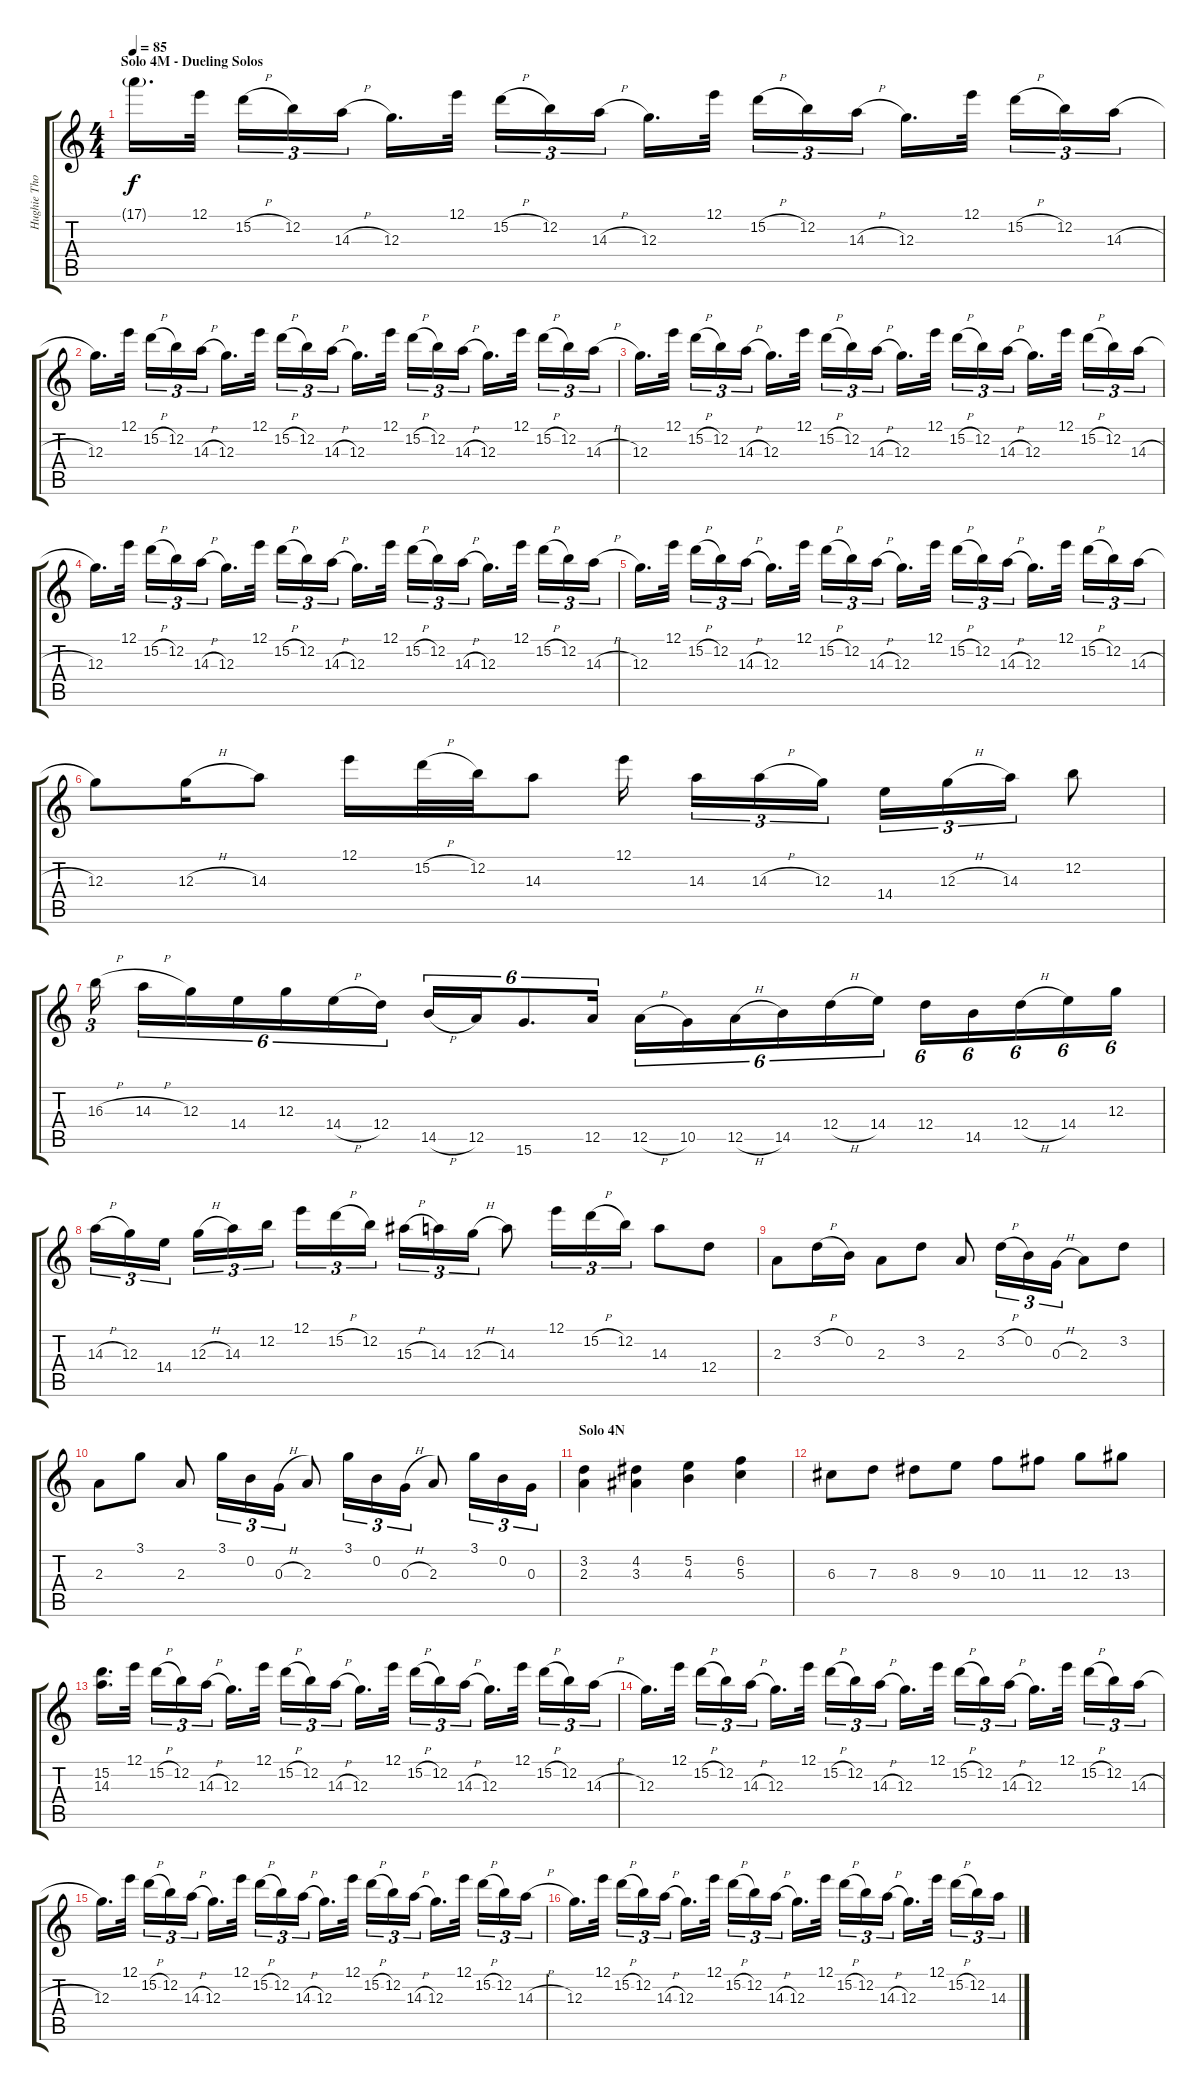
\track ("Hughie Thomasson Solo" "Hughie Tho") {instrument overdrivenguitar}
\staff {score tabs}
\tuning (E4 B3 G3 D3 A2 E2) {hide}
\ts (4 4)
\section ("" "Solo 4M - Dueling Solos")
\tempo 85
\clef g2
\ks c
17.1{g}.16{d dy f} 12.1.32 15.2{h}.16{tu (3 2)} 12.2.16{tu (3 2)} 14.3{h}.16{tu (3 2)} 12.3.16{d} 12.1.32 15.2{h}.16{tu (3 2)} 12.2.16{tu (3 2)} 14.3{h}.16{tu (3 2)} 12.3.16{d} 12.1.32 15.2{h}.16{tu (3 2)} 12.2.16{tu (3 2)} 14.3{h}.16{tu (3 2)} 12.3.16{d} 12.1.32 15.2{h}.16{tu (3 2)} 12.2.16{tu (3 2)} 14.3{h}.16{tu (3 2)} |
12.3.16{d} 12.1.32 15.2{h}.16{tu (3 2)} 12.2.16{tu (3 2)} 14.3{h}.16{tu (3 2)} 12.3.16{d} 12.1.32 15.2{h}.16{tu (3 2)} 12.2.16{tu (3 2)} 14.3{h}.16{tu (3 2)} 12.3.16{d} 12.1.32 15.2{h}.16{tu (3 2)} 12.2.16{tu (3 2)} 14.3{h}.16{tu (3 2)} 12.3.16{d} 12.1.32 15.2{h}.16{tu (3 2)} 12.2.16{tu (3 2)} 14.3{h}.16{tu (3 2)} |
12.3.16{d} 12.1.32 15.2{h}.16{tu (3 2)} 12.2.16{tu (3 2)} 14.3{h}.16{tu (3 2)} 12.3.16{d} 12.1.32 15.2{h}.16{tu (3 2)} 12.2.16{tu (3 2)} 14.3{h}.16{tu (3 2)} 12.3.16{d} 12.1.32 15.2{h}.16{tu (3 2)} 12.2.16{tu (3 2)} 14.3{h}.16{tu (3 2)} 12.3.16{d} 12.1.32 15.2{h}.16{tu (3 2)} 12.2.16{tu (3 2)} 14.3{h}.16{tu (3 2)} |
12.3.16{d} 12.1.32 15.2{h}.16{tu (3 2)} 12.2.16{tu (3 2)} 14.3{h}.16{tu (3 2)} 12.3.16{d} 12.1.32 15.2{h}.16{tu (3 2)} 12.2.16{tu (3 2)} 14.3{h}.16{tu (3 2)} 12.3.16{d} 12.1.32 15.2{h}.16{tu (3 2)} 12.2.16{tu (3 2)} 14.3{h}.16{tu (3 2)} 12.3.16{d} 12.1.32 15.2{h}.16{tu (3 2)} 12.2.16{tu (3 2)} 14.3{h}.16{tu (3 2)} |
12.3.16{d} 12.1.32 15.2{h}.16{tu (3 2)} 12.2.16{tu (3 2)} 14.3{h}.16{tu (3 2)} 12.3.16{d} 12.1.32 15.2{h}.16{tu (3 2)} 12.2.16{tu (3 2)} 14.3{h}.16{tu (3 2)} 12.3.16{d} 12.1.32 15.2{h}.16{tu (3 2)} 12.2.16{tu (3 2)} 14.3{h}.16{tu (3 2)} 12.3.16{d} 12.1.32 15.2{h}.16{tu (3 2)} 12.2.16{tu (3 2)} 14.3{h}.16{tu (3 2)} |
12.3.8 12.3{h}.16 14.3.8 12.1.16 15.2{h}.32 12.2.32 14.3.8 12.1.16 14.3.16{tu (3 2)} 14.3{h}.16{tu (3 2)} 12.3.16{tu (3 2)} 14.4.16{tu (3 2)} 12.3{h}.16{tu (3 2)} 14.3.16{tu (3 2)} 12.2.8 |
16.3{h}.16{tu (3 2)} 14.3{h}.16{tu (6 4)} 12.3.16{tu (6 4)} 14.4.16{tu (6 4)} 12.3.16{tu (6 4)} 14.4{h}.16{tu (6 4)} 12.4.16{tu (6 4)} 14.5{h}.16{tu (6 4)} 12.5.16{tu (6 4)} 15.6.8{d tu (6 4)} 12.5.16{tu (6 4)} 12.5{h}.16{tu (6 4)} 10.5.16{tu (6 4)} 12.5{h}.16{tu (6 4)} 14.5.16{tu (6 4)} 12.4{h}.16{tu (6 4)} 14.4.16{tu (6 4)} 12.4.16{tu (6 4)} 14.5.16{tu (6 4)} 12.4{h}.16{tu (6 4)} 14.4.16{tu (6 4)} 12.3.16{tu (6 4)} |
14.3{h}.16{tu (3 2)} 12.3.16{tu (3 2)} 14.4.16{tu (3 2)} 12.3{h}.16{tu (3 2)} 14.3.16{tu (3 2)} 12.2.16{tu (3 2)} 12.1.16{tu (3 2)} 15.2{h}.16{tu (3 2)} 12.2.16{tu (3 2)} 15.3{h}.16{tu (3 2)} 14.3.16{tu (3 2)} 12.3{h}.16{tu (3 2)} 14.3.8 12.1.16{tu (3 2)} 15.2{h}.16{tu (3 2)} 12.2.16{tu (3 2)} 14.3.8 12.4.8 |
2.3.8 3.2{h}.16 0.2.16 2.3.8 3.2.8 2.3.8 3.2{h}.16{tu (3 2)} 0.2.16{tu (3 2)} 0.3{h}.16{tu (3 2)} 2.3.8 3.2.8 |
2.3.8 3.1.8 2.3.8 3.1.16{tu (3 2)} 0.2.16{tu (3 2)} 0.3{h}.16{tu (3 2)} 2.3.8 3.1.16{tu (3 2)} 0.2.16{tu (3 2)} 0.3{h}.16{tu (3 2)} 2.3.8 3.1.16{tu (3 2)} 0.2.16{tu (3 2)} 0.3.16{tu (3 2)} |
\section ("" "Solo 4N")
(3.2 2.3).4 (4.2 3.3).4 (5.2 4.3).4 (6.2 5.3).4 |
6.3.8 7.3.8 8.3.8 9.3.8 10.3.8 11.3.8 12.3.8 13.3.8 |
(15.2 14.3).16{d} 12.1.32 15.2{h}.16{tu (3 2)} 12.2.16{tu (3 2)} 14.3{h}.16{tu (3 2)} 12.3.16{d} 12.1.32 15.2{h}.16{tu (3 2)} 12.2.16{tu (3 2)} 14.3{h}.16{tu (3 2)} 12.3.16{d} 12.1.32 15.2{h}.16{tu (3 2)} 12.2.16{tu (3 2)} 14.3{h}.16{tu (3 2)} 12.3.16{d} 12.1.32 15.2{h}.16{tu (3 2)} 12.2.16{tu (3 2)} 14.3{h}.16{tu (3 2)} |
12.3.16{d} 12.1.32 15.2{h}.16{tu (3 2)} 12.2.16{tu (3 2)} 14.3{h}.16{tu (3 2)} 12.3.16{d} 12.1.32 15.2{h}.16{tu (3 2)} 12.2.16{tu (3 2)} 14.3{h}.16{tu (3 2)} 12.3.16{d} 12.1.32 15.2{h}.16{tu (3 2)} 12.2.16{tu (3 2)} 14.3{h}.16{tu (3 2)} 12.3.16{d} 12.1.32 15.2{h}.16{tu (3 2)} 12.2.16{tu (3 2)} 14.3{h}.16{tu (3 2)} |
12.3.16{d} 12.1.32 15.2{h}.16{tu (3 2)} 12.2.16{tu (3 2)} 14.3{h}.16{tu (3 2)} 12.3.16{d} 12.1.32 15.2{h}.16{tu (3 2)} 12.2.16{tu (3 2)} 14.3{h}.16{tu (3 2)} 12.3.16{d} 12.1.32 15.2{h}.16{tu (3 2)} 12.2.16{tu (3 2)} 14.3{h}.16{tu (3 2)} 12.3.16{d} 12.1.32 15.2{h}.16{tu (3 2)} 12.2.16{tu (3 2)} 14.3{h}.16{tu (3 2)} |
12.3.16{d} 12.1.32 15.2{h}.16{tu (3 2)} 12.2.16{tu (3 2)} 14.3{h}.16{tu (3 2)} 12.3.16{d} 12.1.32 15.2{h}.16{tu (3 2)} 12.2.16{tu (3 2)} 14.3{h}.16{tu (3 2)} 12.3.16{d} 12.1.32 15.2{h}.16{tu (3 2)} 12.2.16{tu (3 2)} 14.3{h}.16{tu (3 2)} 12.3.16{d} 12.1.32 15.2{h}.16{tu (3 2)} 12.2.16{tu (3 2)} 14.3.16{tu (3 2)}
